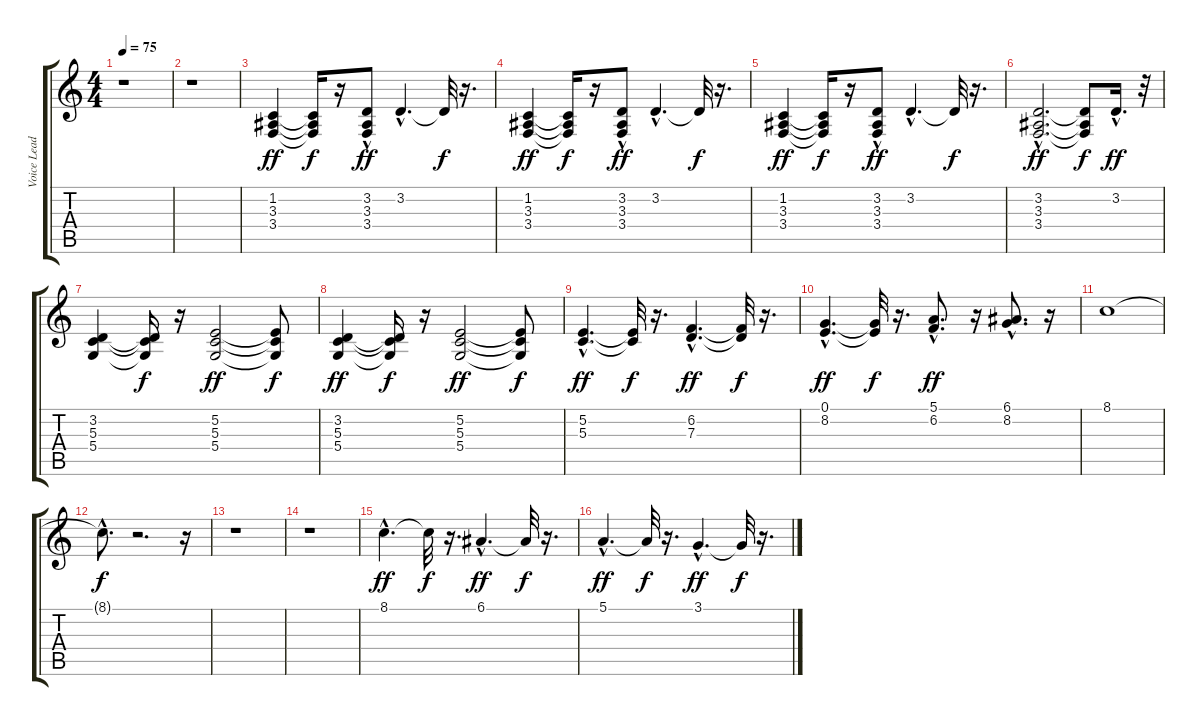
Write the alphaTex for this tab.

\track ("Voice Lead" "Voice Lead") {instrument lead6voice}
\staff {score tabs}
\tuning (E4 B3 G3 D3 A2 E2) {hide}
\ts (4 4)
\tempo 75
\clef g2
\ks c
r.1{dy f} |
r.1 |
(1.2 3.3 3.4).4{dy ff} (1.2{t} 3.3{t} 3.4{t}).16{dy f} r.16 (3.2{hac} 3.3 3.4).8{dy ff} 3.2{hac}.4{d} 3.2{t}.32{dy f} r.16{d} |
(1.2 3.3 3.4).4{dy ff} (1.2{t} 3.3{t} 3.4{t}).16{dy f} r.16 (3.2{hac} 3.3 3.4).8{dy ff} 3.2{hac}.4{d} 3.2{t}.32{dy f} r.16{d} |
(1.2 3.3 3.4).4{dy ff} (1.2{t} 3.3{t} 3.4{t}).16{dy f} r.16 (3.2{hac} 3.3 3.4).8{dy ff} 3.2{hac}.4{d} 3.2{t}.32{dy f} r.16{d} |
(3.2{hac} 3.3{hac} 3.4{hac}).2{d dy ff} (3.2{t} 3.3{t} 3.4{t}).8{dy f} 3.2{hac}.16{d dy ff} r.32 |
(3.2 5.3 5.4).4 (3.2{t} 5.3{t} 5.4{t}).16{dy f} r.16 (5.2 5.3 5.4).2{dy ff} (5.2{t} 5.3{t} 5.4{t}).8{dy f} |
(3.2 5.3 5.4).4{dy ff} (3.2{t} 5.3{t} 5.4{t}).16{dy f} r.16 (5.2 5.3 5.4).2{dy ff} (5.2{t} 5.3{t} 5.4{t}).8{dy f} |
(5.2{hac} 5.3{hac}).4{d dy ff} (5.2{t} 5.3{t}).32{dy f} r.16{d} (6.2{hac} 7.3{hac}).4{d dy ff} (6.2{t} 7.3{t}).32{dy f} r.16{d} |
(0.1{hac} 8.2{hac}).4{d dy ff} (0.1{t} 8.2{t}).32{dy f} r.16{d} (5.1{hac} 6.2{hac}).8{d dy ff} r.16 (6.1{hac} 8.2{hac}).8{d} r.16 |
8.1.1 |
8.1{hac t}.8{d dy f} r.2{d} r.16 |
r.1 |
r.1 |
8.1{hac}.4{d dy ff} 8.1{t}.32{dy f} r.16{d} 6.1{hac}.4{d dy ff} 6.1{t}.32{dy f} r.16{d} |
5.1{hac}.4{d dy ff} 5.1{t}.32{dy f} r.16{d} 3.1{hac}.4{d dy ff} 3.1{t}.32{dy f} r.16{d}
